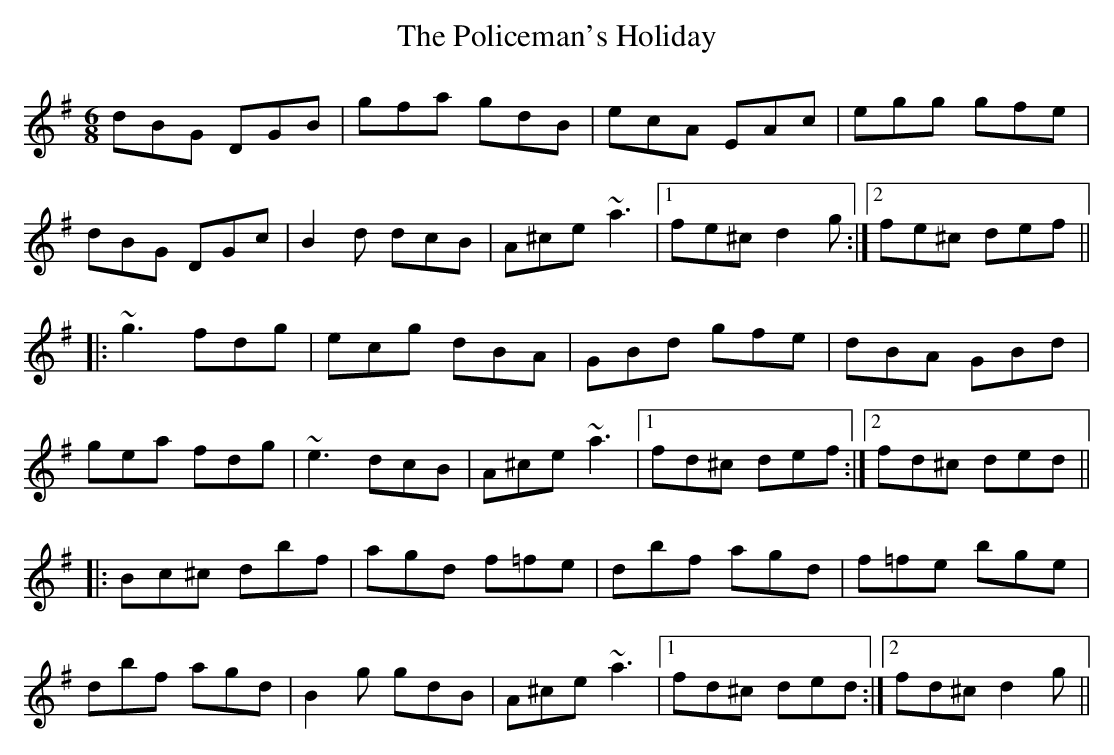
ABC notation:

X:1
T:Policeman's Holiday, The
M:6/8
L:1/8
K:G
dBG DGB | gfa gdB | ecA EAc | egg gfe |
dBG DGc | B2d dcB | A^ce ~a3 |1 fe^c d2g :|2 fe^c def ||
|: ~g3 fdg | ecg dBA  | GBd gfe | dBA GBd |
gea fdg | ~e3 dcB | A^ce ~a3 |1 fd^c def :|2 fd^c ded ||
|: Bc^c dbf | agd f=fe | dbf agd | f=fe bge |
dbf agd | B2g gdB | A^ce ~a3 |1 fd^c ded :|2 fd^c d2g ||
